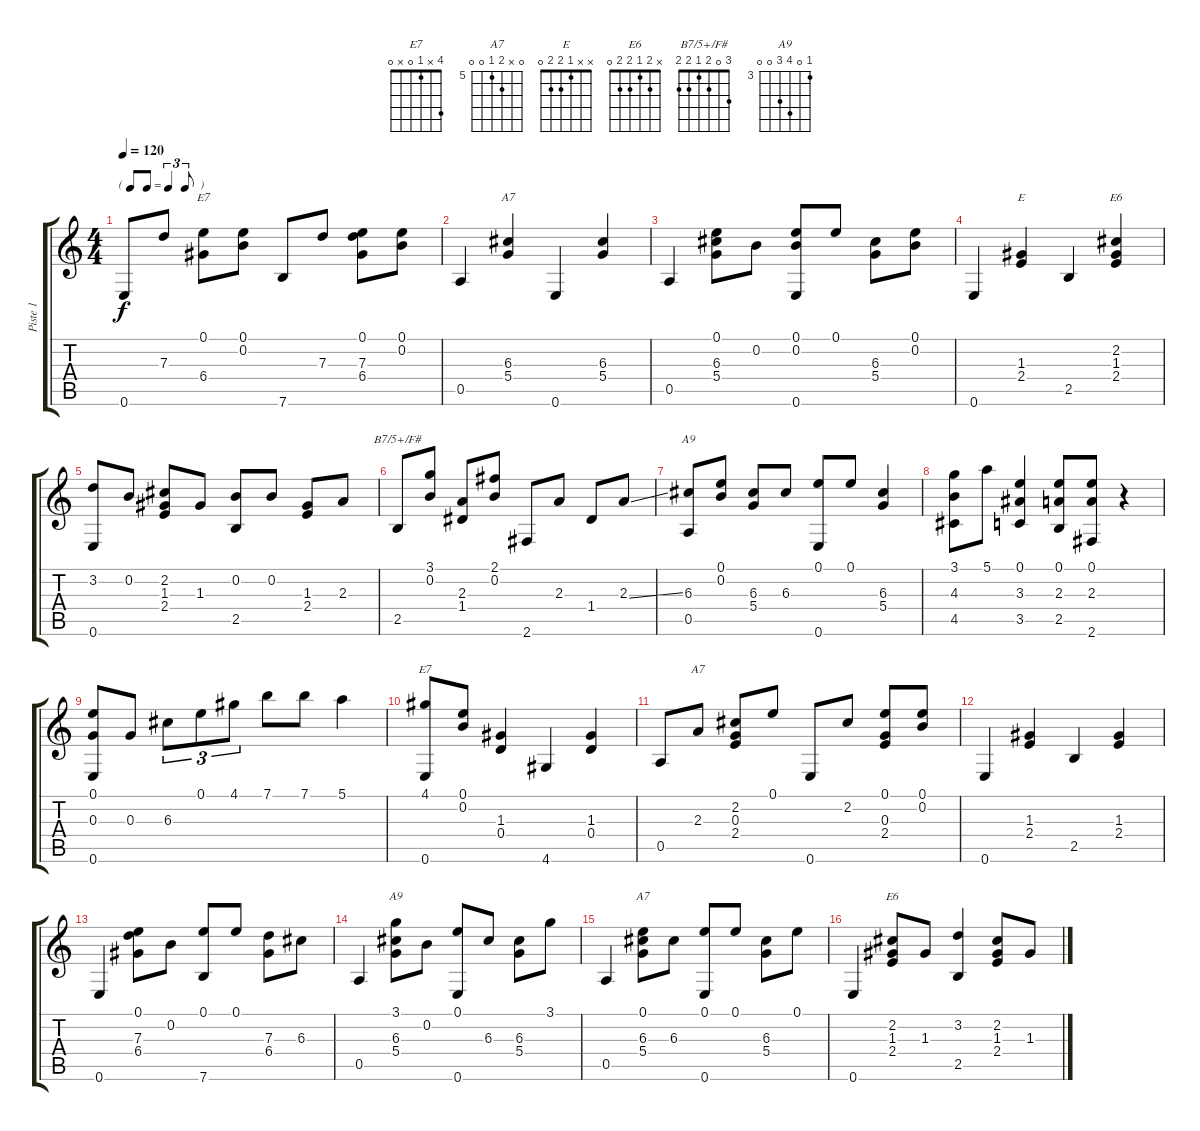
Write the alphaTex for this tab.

\track ("Piste 1" "Piste 1") {instrument acousticguitarnylon}
\staff {score tabs}
\tuning (E4 B3 G3 D3 A2 E2) {hide}
\chord ("E7" 0 0 7 6 x 0) {firstfret 6}
\chord ("A7" x x 6 5 0 0) {firstfret 5}
\chord ("E" x x 1 2 2 0)
\chord ("E6" x 2 1 2 2 x)
\chord ("B7/5+/F#" 3 0 2 1 2 2)
\chord ("A9" 0 0 6 5 0 0) {firstfret 5}
\chord ("E7" 4 x 1 0 x 0)
\chord ("A7" 0 2 0 2 0 0)
\chord ("A9" 3 0 6 5 0 0) {firstfret 3}
\chord ("A7" 0 x 6 5 0 0) {firstfret 5}
\chord ("E6" x 2 1 2 2 0)
\ts (4 4)
\tf triplet8th
\tempo 120
\clef g2
\ks c
0.6.8{dy f} 7.3.8 (0.1 6.4).8{ch "E7"} (0.1 0.2).8 7.6.8 7.3.8 (0.1 7.3 6.4).8 (0.1 0.2).8 |
0.5.4 (6.3 5.4).4{ch "A7"} 0.6.4 (6.3 5.4).4 |
0.5.4 (0.1 6.3 5.4).8 0.2.8 (0.1 0.2 0.6).8 0.1.8 (6.3 5.4).8 (0.1 0.2).8 |
0.6.4 (1.3 2.4).4{ch "E"} 2.5.4 (2.2 1.3 2.4).4{ch "E6"} |
(3.2 0.6).8 0.2.8 (2.2 1.3 2.4).8 1.3.8 (0.2 2.5).8 0.2.8 (1.3 2.4).8 2.3.8 |
2.5.8{ch "B7/5+/F#"} (3.1 0.2).8 (2.3 1.4).8 (2.1 0.2).8 2.6.8 2.3.8 1.4.8 2.3{ss}.8 |
(6.3 0.5).8{ch "A9"} (0.1 0.2).8 (6.3 5.4).8 6.3.8 (0.1 0.6).8 0.1.8 (6.3 5.4).4 |
(3.1 4.3 4.5).8 5.1.8 (0.1 3.3 3.5).4 (0.1 2.3 2.5).8 (0.1 2.3 2.6).8 r.4 |
(0.1 0.3 0.6).8 0.3.8 6.3.8{tu (3 2)} 0.1.8{tu (3 2)} 4.1.8{tu (3 2)} 7.1.8 7.1.8 5.1.4 |
(4.1 0.6).8{ch "E7"} (0.1 0.2).8 (1.3 0.4).4 4.6.4 (1.3 0.4).4 |
0.5.8 2.3.8{ch "A7"} (2.2 0.3 2.4).8 0.1.8 0.6.8 2.2.8 (0.1 0.3 2.4).8 (0.1 0.2).8 |
0.6.4 (1.3 2.4).4 2.5.4 (1.3 2.4).4 |
0.6.4 (0.1 7.3 6.4).8 0.2.8 (0.1 7.6).8 0.1.8 (7.3 6.4).8 6.3.8 |
0.5.4 (3.1 6.3 5.4).8{ch "A9"} 0.2.8 (0.1 0.6).8 6.3.8 (6.3 5.4).8 3.1.8 |
0.5.4 (0.1 6.3 5.4).8{ch "A7"} 6.3.8 (0.1 0.6).8 0.1.8 (6.3 5.4).8 0.1.8 |
0.6.4 (2.2 1.3 2.4).8{ch "E6"} 1.3.8 (3.2 2.5).4 (2.2 1.3 2.4).8 1.3.8
